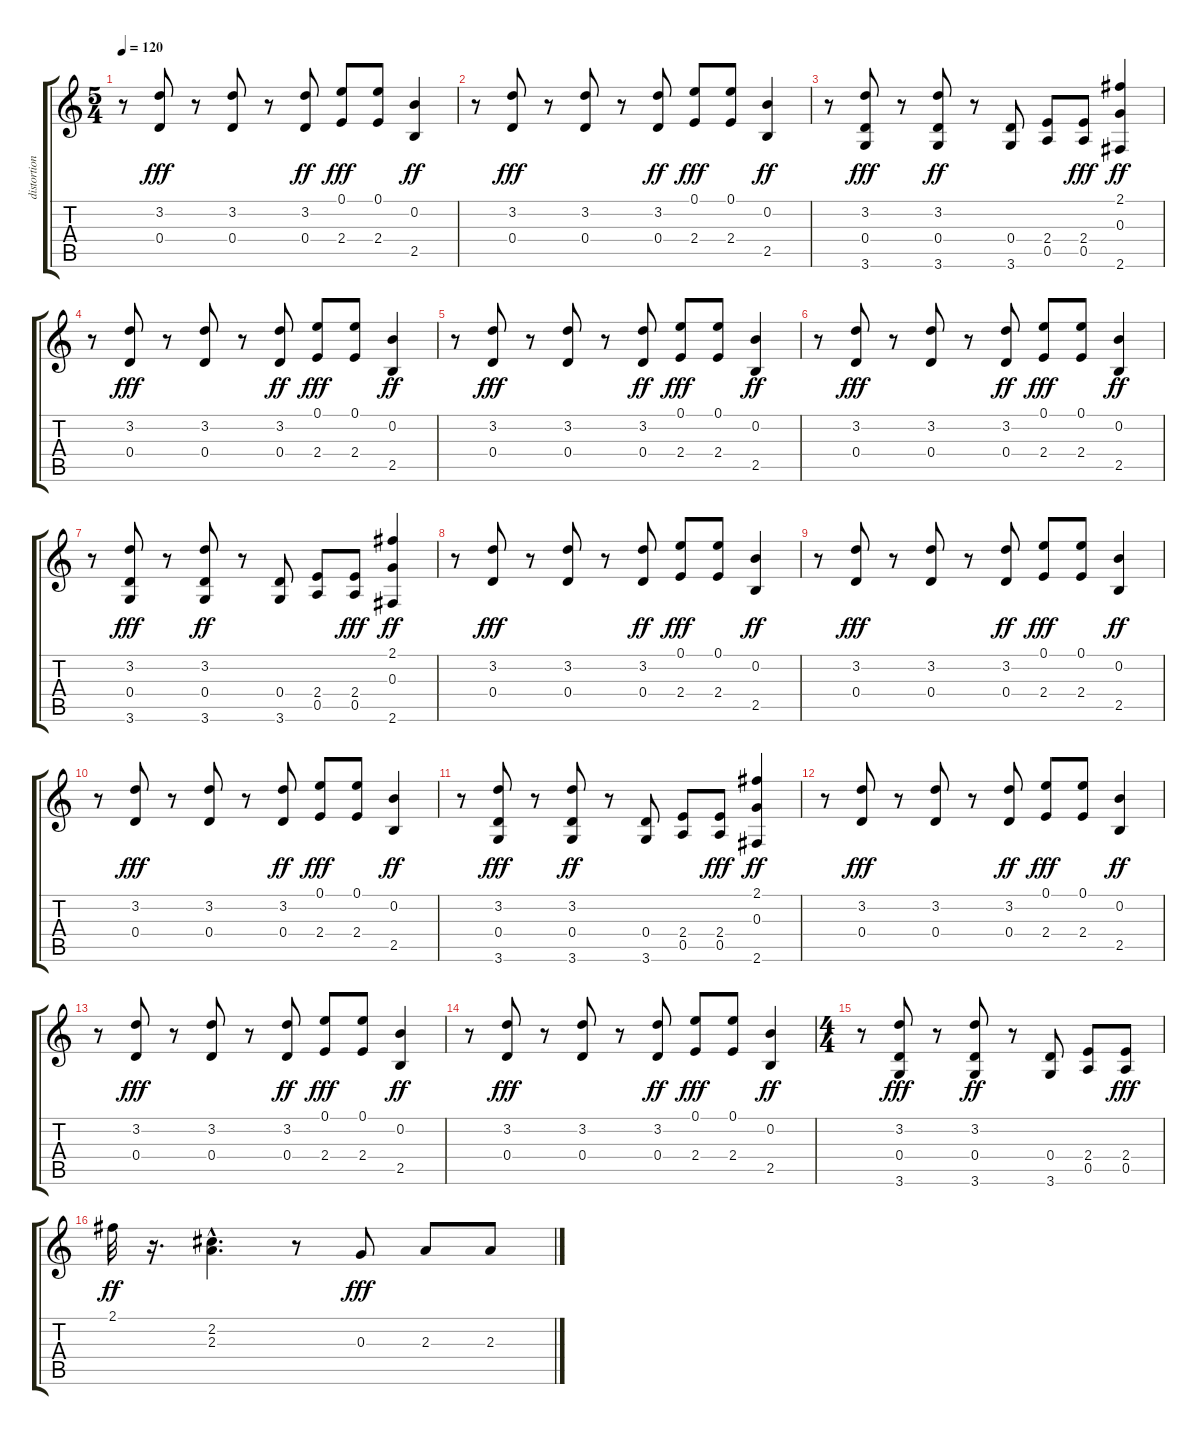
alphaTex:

\track ("distortion gt" "distortion") {instrument distortionguitar}
\staff {score tabs}
\tuning (E4 B3 G3 D3 A2 E2) {hide}
\ts (5 4)
\tempo 120
\clef g2
\ks c
r.8{dy ff} (3.2 0.4).8{dy fff} r.8 (3.2 0.4).8 r.8 (3.2 0.4).8{dy ff} (0.1 2.4).8{dy fff} (0.1 2.4).8 (0.2 2.5).4{dy ff} |
r.8 (3.2 0.4).8{dy fff} r.8 (3.2 0.4).8 r.8 (3.2 0.4).8{dy ff} (0.1 2.4).8{dy fff} (0.1 2.4).8 (0.2 2.5).4{dy ff} |
r.8 (3.2 0.4 3.6).8{dy fff} r.8 (3.2 0.4 3.6).8{dy ff} r.8 (0.4 3.6).8 (2.4 0.5).8 (2.4 0.5).8{dy fff} (2.1 0.3 2.6).4{dy ff} |
r.8 (3.2 0.4).8{dy fff} r.8 (3.2 0.4).8 r.8 (3.2 0.4).8{dy ff} (0.1 2.4).8{dy fff} (0.1 2.4).8 (0.2 2.5).4{dy ff} |
r.8 (3.2 0.4).8{dy fff} r.8 (3.2 0.4).8 r.8 (3.2 0.4).8{dy ff} (0.1 2.4).8{dy fff} (0.1 2.4).8 (0.2 2.5).4{dy ff} |
r.8 (3.2 0.4).8{dy fff} r.8 (3.2 0.4).8 r.8 (3.2 0.4).8{dy ff} (0.1 2.4).8{dy fff} (0.1 2.4).8 (0.2 2.5).4{dy ff} |
r.8 (3.2 0.4 3.6).8{dy fff} r.8 (3.2 0.4 3.6).8{dy ff} r.8 (0.4 3.6).8 (2.4 0.5).8 (2.4 0.5).8{dy fff} (2.1 0.3 2.6).4{dy ff} |
r.8 (3.2 0.4).8{dy fff} r.8 (3.2 0.4).8 r.8 (3.2 0.4).8{dy ff} (0.1 2.4).8{dy fff} (0.1 2.4).8 (0.2 2.5).4{dy ff} |
r.8 (3.2 0.4).8{dy fff} r.8 (3.2 0.4).8 r.8 (3.2 0.4).8{dy ff} (0.1 2.4).8{dy fff} (0.1 2.4).8 (0.2 2.5).4{dy ff} |
r.8 (3.2 0.4).8{dy fff} r.8 (3.2 0.4).8 r.8 (3.2 0.4).8{dy ff} (0.1 2.4).8{dy fff} (0.1 2.4).8 (0.2 2.5).4{dy ff} |
r.8 (3.2 0.4 3.6).8{dy fff} r.8 (3.2 0.4 3.6).8{dy ff} r.8 (0.4 3.6).8 (2.4 0.5).8 (2.4 0.5).8{dy fff} (2.1 0.3 2.6).4{dy ff} |
r.8 (3.2 0.4).8{dy fff} r.8 (3.2 0.4).8 r.8 (3.2 0.4).8{dy ff} (0.1 2.4).8{dy fff} (0.1 2.4).8 (0.2 2.5).4{dy ff} |
r.8 (3.2 0.4).8{dy fff} r.8 (3.2 0.4).8 r.8 (3.2 0.4).8{dy ff} (0.1 2.4).8{dy fff} (0.1 2.4).8 (0.2 2.5).4{dy ff} |
r.8 (3.2 0.4).8{dy fff} r.8 (3.2 0.4).8 r.8 (3.2 0.4).8{dy ff} (0.1 2.4).8{dy fff} (0.1 2.4).8 (0.2 2.5).4{dy ff} |
\ts (4 4)
r.8 (3.2 0.4 3.6).8{dy fff} r.8 (3.2 0.4 3.6).8{dy ff} r.8 (0.4 3.6).8 (2.4 0.5).8 (2.4 0.5).8{dy fff} |
2.1.32{dy ff} r.16{d} (2.2 2.3{hac}).4{d} r.8 0.3.8{dy fff} 2.3.8 2.3.8
